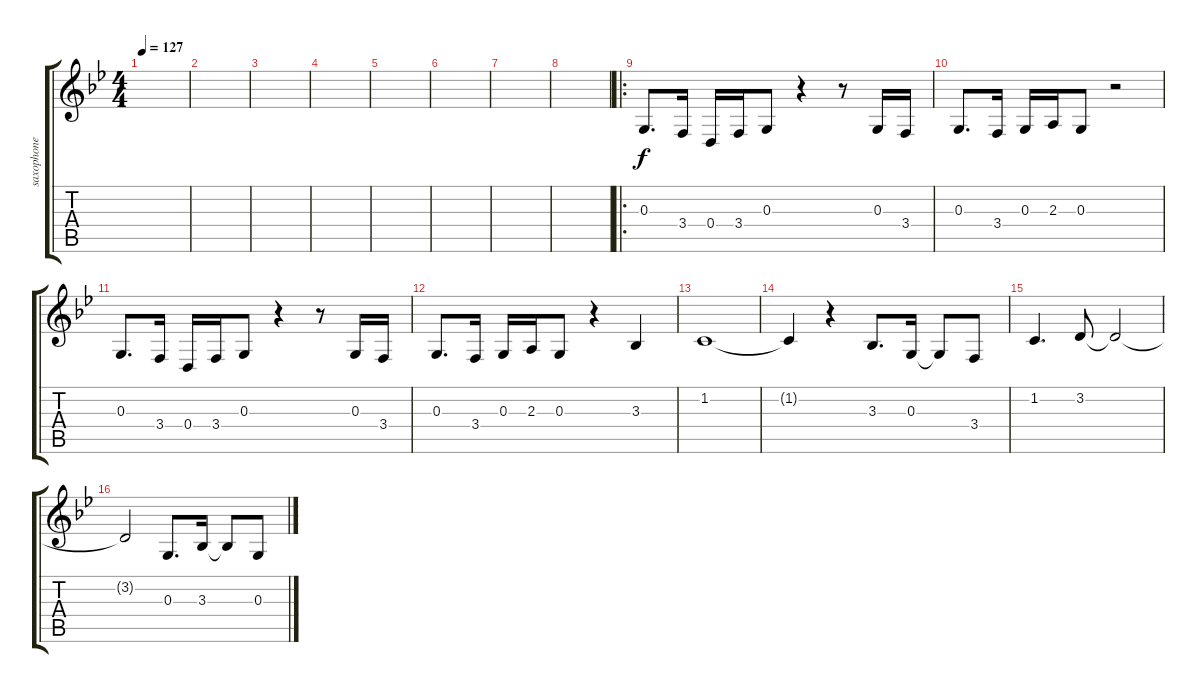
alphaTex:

\track ("saxophone " "saxophone ") {instrument sopranosax}
\staff {score tabs}
\tuning (E4 B3 G3 D3 A2 E2) {hide}
\ts (4 4)
\tempo 127
\clef g2
\ks bb
|
|
|
|
|
|
|
|
\ro
0.3.8{d} 3.4.16 0.4.16 3.4.16 0.3.8 r.4 r.8 0.3.16 3.4.16 |
0.3.8{d} 3.4.16 0.3.16 2.3.16 0.3.8 r.2 |
0.3.8{d} 3.4.16 0.4.16 3.4.16 0.3.8 r.4 r.8 0.3.16 3.4.16 |
0.3.8{d} 3.4.16 0.3.16 2.3.16 0.3.8 r.4 3.3.4 |
1.2.1 |
1.2{t}.4 r.4 3.3.8{d} 0.3.16 0.3{t}.8 3.4.8 |
1.2.4{d} 3.2.8 3.2{t}.2 |
3.2{t}.2 0.3.8{d} 3.3.16 3.3{t}.8 0.3.8
